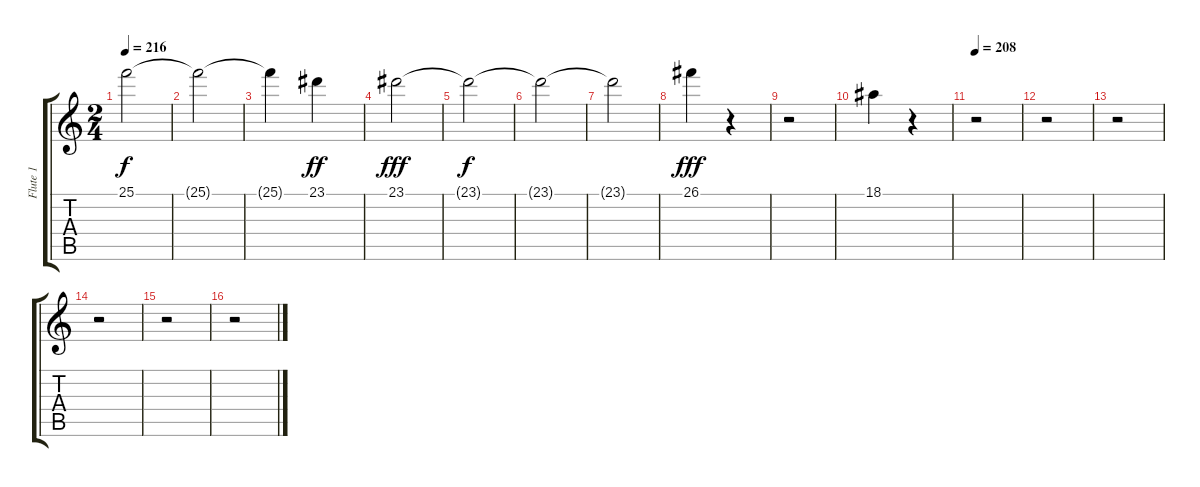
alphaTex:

\track ("Flute 1" "Flute 1") {instrument flute}
\staff {score tabs}
\tuning (E4 B3 G3 D3 A2 E2) {hide}
\ts (2 4)
\tempo 216
\clef g2
\ks c
25.1{t}.2{dy f} |
25.1{t}.2 |
25.1{t}.4 23.1.4{dy ff} |
23.1.2{dy fff} |
23.1{t}.2{dy f} |
23.1{t}.2 |
23.1{t}.2 |
26.1.4{dy fff} r.4 |
r.2 |
18.1.4 r.4 |
\tempo 208
r.2 |
r.2 |
r.2 |
r.2 |
r.2 |
r.2
